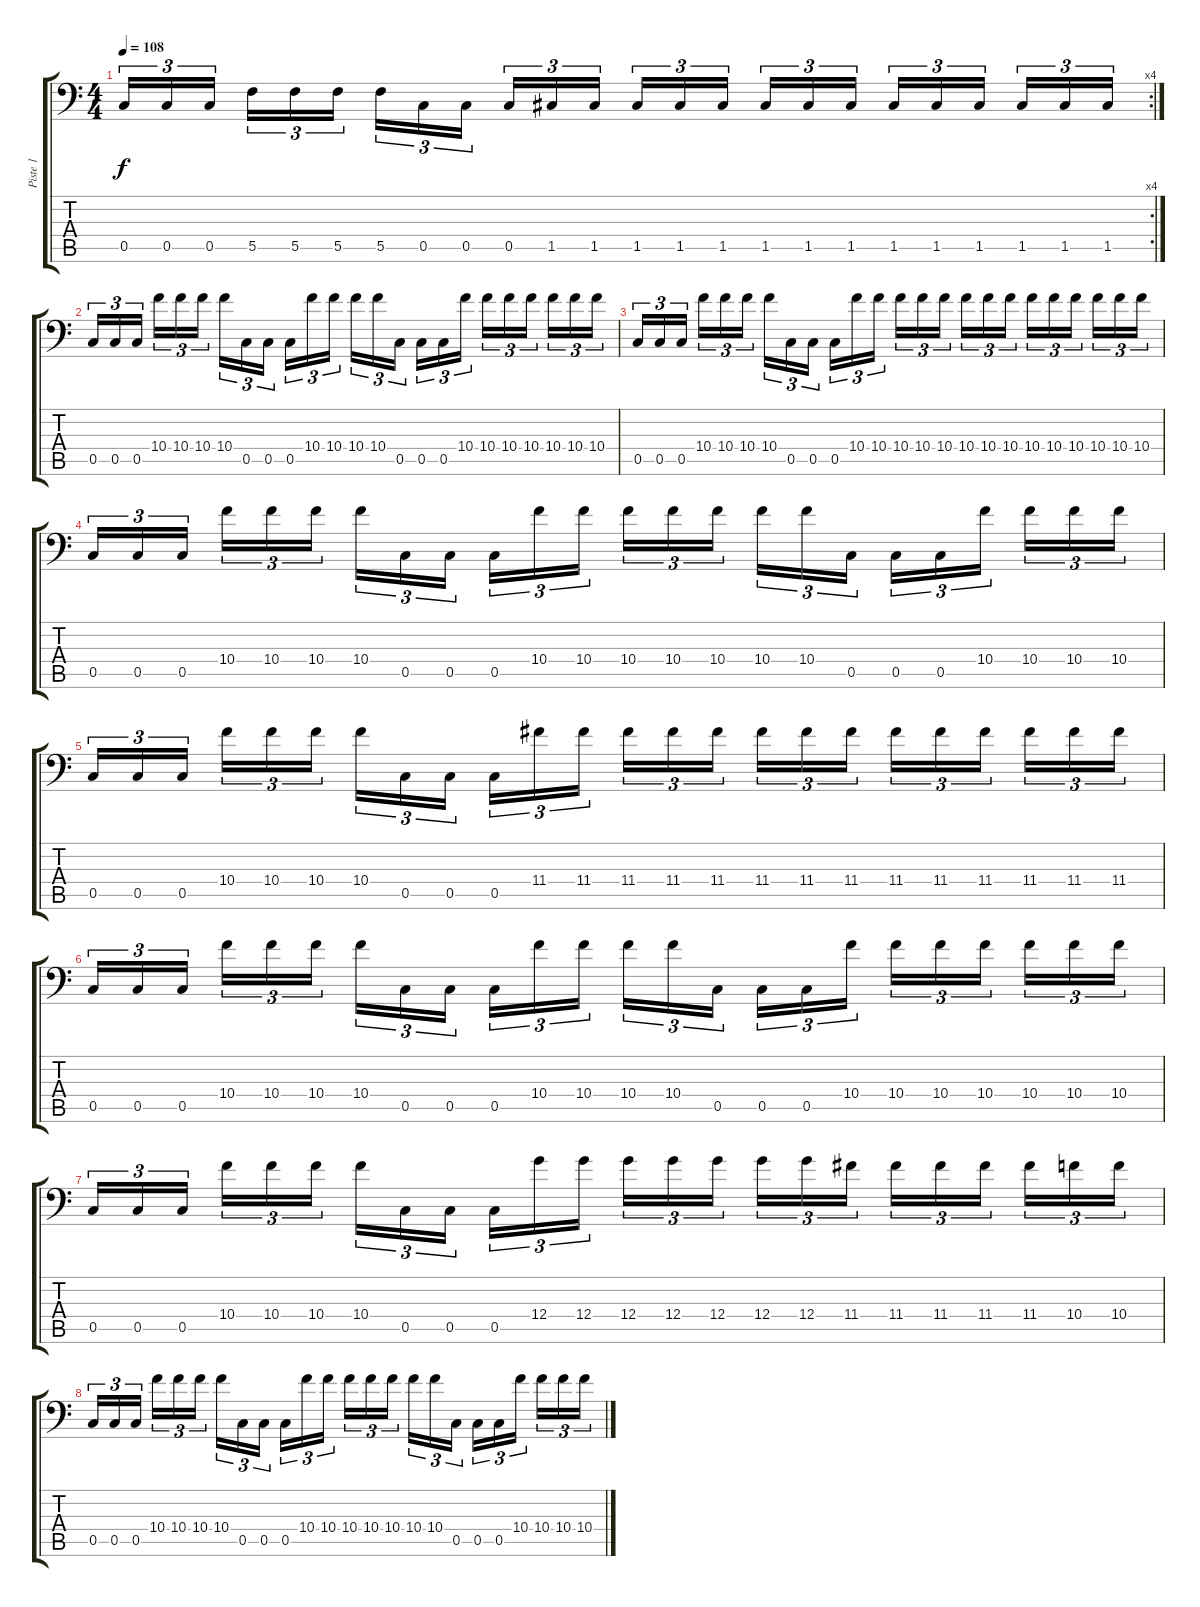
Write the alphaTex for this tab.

\track ("Piste 1" "Piste 1") {instrument distortionguitar}
\staff {score tabs}
\tuning (C4 G3 C3 G2 C2 G1) {hide}
\rc 4
\ts (4 4)
\tempo 108
\clef f4
\ks c
0.5.16{tu (3 2) dy f} 0.5.16{tu (3 2)} 0.5.16{tu (3 2)} 5.5.16{tu (3 2)} 5.5.16{tu (3 2)} 5.5.16{tu (3 2)} 5.5.16{tu (3 2)} 0.5.16{tu (3 2)} 0.5.16{tu (3 2)} 0.5.16{tu (3 2)} 1.5.16{tu (3 2)} 1.5.16{tu (3 2)} 1.5.16{tu (3 2)} 1.5.16{tu (3 2)} 1.5.16{tu (3 2)} 1.5.16{tu (3 2)} 1.5.16{tu (3 2)} 1.5.16{tu (3 2)} 1.5.16{tu (3 2)} 1.5.16{tu (3 2)} 1.5.16{tu (3 2)} 1.5.16{tu (3 2)} 1.5.16{tu (3 2)} 1.5.16{tu (3 2)} |
0.5.16{tu (3 2)} 0.5.16{tu (3 2)} 0.5.16{tu (3 2)} 10.4.16{tu (3 2)} 10.4.16{tu (3 2)} 10.4.16{tu (3 2)} 10.4.16{tu (3 2)} 0.5.16{tu (3 2)} 0.5.16{tu (3 2)} 0.5.16{tu (3 2)} 10.4.16{tu (3 2)} 10.4.16{tu (3 2)} 10.4.16{tu (3 2)} 10.4.16{tu (3 2)} 0.5.16{tu (3 2)} 0.5.16{tu (3 2)} 0.5.16{tu (3 2)} 10.4.16{tu (3 2)} 10.4.16{tu (3 2)} 10.4.16{tu (3 2)} 10.4.16{tu (3 2)} 10.4.16{tu (3 2)} 10.4.16{tu (3 2)} 10.4.16{tu (3 2)} |
0.5.16{tu (3 2)} 0.5.16{tu (3 2)} 0.5.16{tu (3 2)} 10.4.16{tu (3 2)} 10.4.16{tu (3 2)} 10.4.16{tu (3 2)} 10.4.16{tu (3 2)} 0.5.16{tu (3 2)} 0.5.16{tu (3 2)} 0.5.16{tu (3 2)} 10.4.16{tu (3 2)} 10.4.16{tu (3 2)} 10.4.16{tu (3 2)} 10.4.16{tu (3 2)} 10.4.16{tu (3 2)} 10.4.16{tu (3 2)} 10.4.16{tu (3 2)} 10.4.16{tu (3 2)} 10.4.16{tu (3 2)} 10.4.16{tu (3 2)} 10.4.16{tu (3 2)} 10.4.16{tu (3 2)} 10.4.16{tu (3 2)} 10.4.16{tu (3 2)} |
0.5.16{tu (3 2)} 0.5.16{tu (3 2)} 0.5.16{tu (3 2)} 10.4.16{tu (3 2)} 10.4.16{tu (3 2)} 10.4.16{tu (3 2)} 10.4.16{tu (3 2)} 0.5.16{tu (3 2)} 0.5.16{tu (3 2)} 0.5.16{tu (3 2)} 10.4.16{tu (3 2)} 10.4.16{tu (3 2)} 10.4.16{tu (3 2)} 10.4.16{tu (3 2)} 10.4.16{tu (3 2)} 10.4.16{tu (3 2)} 10.4.16{tu (3 2)} 0.5.16{tu (3 2)} 0.5.16{tu (3 2)} 0.5.16{tu (3 2)} 10.4.16{tu (3 2)} 10.4.16{tu (3 2)} 10.4.16{tu (3 2)} 10.4.16{tu (3 2)} |
0.5.16{tu (3 2)} 0.5.16{tu (3 2)} 0.5.16{tu (3 2)} 10.4.16{tu (3 2)} 10.4.16{tu (3 2)} 10.4.16{tu (3 2)} 10.4.16{tu (3 2)} 0.5.16{tu (3 2)} 0.5.16{tu (3 2)} 0.5.16{tu (3 2)} 11.4.16{tu (3 2)} 11.4.16{tu (3 2)} 11.4.16{tu (3 2)} 11.4.16{tu (3 2)} 11.4.16{tu (3 2)} 11.4.16{tu (3 2)} 11.4.16{tu (3 2)} 11.4.16{tu (3 2)} 11.4.16{tu (3 2)} 11.4.16{tu (3 2)} 11.4.16{tu (3 2)} 11.4.16{tu (3 2)} 11.4.16{tu (3 2)} 11.4.16{tu (3 2)} |
0.5.16{tu (3 2)} 0.5.16{tu (3 2)} 0.5.16{tu (3 2)} 10.4.16{tu (3 2)} 10.4.16{tu (3 2)} 10.4.16{tu (3 2)} 10.4.16{tu (3 2)} 0.5.16{tu (3 2)} 0.5.16{tu (3 2)} 0.5.16{tu (3 2)} 10.4.16{tu (3 2)} 10.4.16{tu (3 2)} 10.4.16{tu (3 2)} 10.4.16{tu (3 2)} 0.5.16{tu (3 2)} 0.5.16{tu (3 2)} 0.5.16{tu (3 2)} 10.4.16{tu (3 2)} 10.4.16{tu (3 2)} 10.4.16{tu (3 2)} 10.4.16{tu (3 2)} 10.4.16{tu (3 2)} 10.4.16{tu (3 2)} 10.4.16{tu (3 2)} |
0.5.16{tu (3 2)} 0.5.16{tu (3 2)} 0.5.16{tu (3 2)} 10.4.16{tu (3 2)} 10.4.16{tu (3 2)} 10.4.16{tu (3 2)} 10.4.16{tu (3 2)} 0.5.16{tu (3 2)} 0.5.16{tu (3 2)} 0.5.16{tu (3 2)} 12.4.16{tu (3 2)} 12.4.16{tu (3 2)} 12.4.16{tu (3 2)} 12.4.16{tu (3 2)} 12.4.16{tu (3 2)} 12.4.16{tu (3 2)} 12.4.16{tu (3 2)} 11.4.16{tu (3 2)} 11.4.16{tu (3 2)} 11.4.16{tu (3 2)} 11.4.16{tu (3 2)} 11.4.16{tu (3 2)} 10.4.16{tu (3 2)} 10.4.16{tu (3 2)} |
0.5.16{tu (3 2)} 0.5.16{tu (3 2)} 0.5.16{tu (3 2)} 10.4.16{tu (3 2)} 10.4.16{tu (3 2)} 10.4.16{tu (3 2)} 10.4.16{tu (3 2)} 0.5.16{tu (3 2)} 0.5.16{tu (3 2)} 0.5.16{tu (3 2)} 10.4.16{tu (3 2)} 10.4.16{tu (3 2)} 10.4.16{tu (3 2)} 10.4.16{tu (3 2)} 10.4.16{tu (3 2)} 10.4.16{tu (3 2)} 10.4.16{tu (3 2)} 0.5.16{tu (3 2)} 0.5.16{tu (3 2)} 0.5.16{tu (3 2)} 10.4.16{tu (3 2)} 10.4.16{tu (3 2)} 10.4.16{tu (3 2)} 10.4.16{tu (3 2)}
